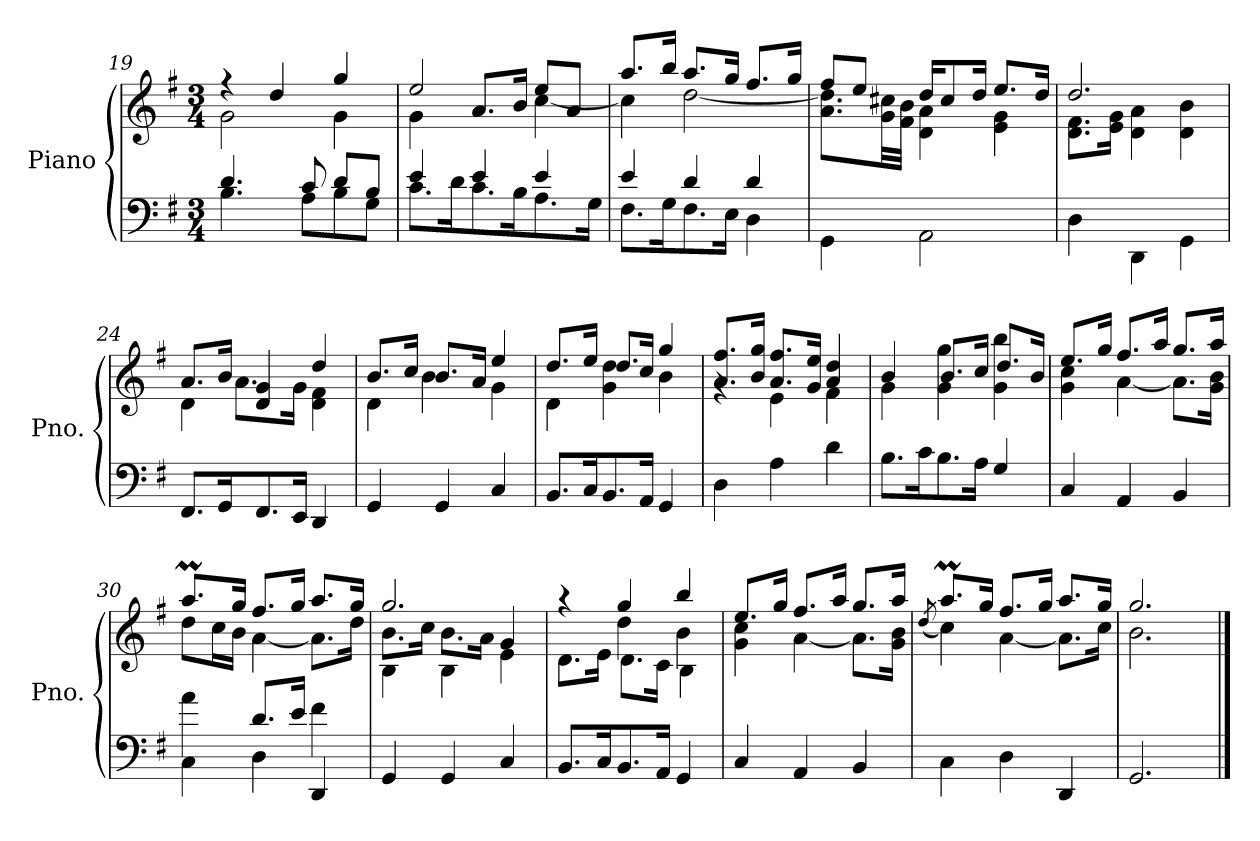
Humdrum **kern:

**kern	**kern
*part1	*part1
*staff2	*staff1
*I"Piano	*
*I'Pno.	*
*clefF4	*clefG2
*k[f#]	*k[f#]
*M3/4	*M3/4
=19	=19
*^	*^
4.d/	4.B\	4r	2g\
.	.	4dd/	.
8c/	8A\L	.	.
8d/L	8B\	4gg/	4g\
8B/J	8G\J	.	.
!!LO:LB:g=z	!!
=20	=20	=20	=20
4e/	8.c\L	2ee/	4g\
.	16d\K	.	.
4e/	8.c\	.	8.a/L
.	16B\K	.	16b/Jk
4e/	8.A\	8ee/L	[4cc\
.	.	8a/J	.
.	16G\Jk	.	.
=21	=21	=21	=21
4e/	8.F#\L	8.aa/L	4cc\]
.	16G\K	16bb/Jk	.
4d/	8.F#\	8.aa/L	[2dd\
.	16E\Jk	16gg/Jk	.
4d/	4D\	8.ff#/L	.
.	.	16gg/Jk	.
*v	*v	*	*
=22	=22	=22
4GG\	8ff#/L	8.a\ 8.dd\]L
.	8ee/J	.
.	.	32g\ 32cc#X\LL
.	.	32f#\ 32b\JJJ
2AA\	16dd/KL	4d\ 4a\
.	8cc#/	.
.	16dd/Jk	.
.	8.ee/L	4e\ 4g\
.	16dd/Jk	.
=23	=23	=23
4D\	2.dd/	8.d\ 8.f#\L
.	.	16e\ 16g\Jk
4DD\	.	4d\ 4a\
4GG\	.	4d\ 4b\
=24	=24	=24
8.FF#/L	4d\	8.a/L
16GG/K	.	16b/Jk
8.FF#/	4d/ 4g/	8.a\L
16EE/Jk	.	16g\Jk
4DD/	4dd/	4d\ 4f#\
!!LO:LB:g=z	!!
=25	=25	=25
4GG/	8.b/L	4d\
.	16cc/Jk	.
4GG/	8.b/L	4b\
.	16a/Jk	.
4C/	4g\	4ee/
=26	=26	=26
8.BB/L	4d\	8.dd/L
16C/K	.	16ee/Jk
8.BB/	4g\ 4dd\	8.dd/L
16AA/Jk	.	16cc/Jk
4GG/	4gg/	4b\
=27	=27	=27
4D\	8.a/ 8.ff#/L	4rg
.	16b/ 16gg/Jk	.
4A\	8.a/ 8.ff#/L	4e\
.	16g/ 16ee/Jk	.
4d\	4a/ 4dd/	4f#\
=28	=28	=28
8.B\L	4b/	4g\
16c\K	.	.
8.B\	4g\ 4gg\	8.b/L
16A\Jk	.	16cc/Jk
4G/	4g\ 4bb\	8.dd/L
.	.	16b/Jk
=29	=29	=29
4C/	8.ee/L	4g\ 4cc\
.	16gg/Jk	.
4AA/	8.ff#/L	[4a\
.	16aa/Jk	.
4BB/	8.gg/L	8.a\L]
.	16aa/Jk	16g\ 16b\Jk
!!LO:LB:g=z	!!
=30	=30	=30
*^	*	*
4C\	4a\	8.aaM/L	8dd\L
.	.	.	16cc\L
.	.	16gg/Jk	16b\JJ
4D\	8.d/L	8.ff#/L	[4a\
.	16e/Jk	16gg/Jk	.
4DD/	4f#\	8.aa/L	8.a\L]
.	.	16gg/Jk	16dd\Jk
*v	*v	*	*
=31	=31	=31
*	*	*^
4GG/	2.gg/	8.b\L	4B\
.	.	16cc\Jk	.
4GG/	.	8.b\L	4B\
.	.	16a\Jk	.
4C/	.	4g/	4e\
=32	=32	=32	=32
8.BB/L	4r	4ryy	8.d\L
16C/K	.	.	16e\Jk
8.BB/	4gg/	4dd\	8.d\L
16AA/Jk	.	.	16c\Jk
4GG/	4bb/	4b\	4B\
*	*	*v	*v
=33	=33	=33
4C/	8.ee/L	4g\ 4cc\
.	16gg/Jk	.
4AA/	8.ff#/L	[4a\
.	16aa/Jk	.
4BB/	8.gg/L	8.a\L]
.	16aa/Jk	16g\ 16b\Jk
=34	=34	=34
.	.	(8qdd/
4C\	8.aaM/L	4cc\)
.	16gg/Jk	.
4D\	8.ff#/L	[4a\
.	16gg/Jk	.
4DD/	8.aa/L	8.a\L]
.	16gg/Jk	16cc\Jk
=35	=35	=35
2.GG/	2.gg/	2.b\
*	*v	*v
==	==
*-	*-
